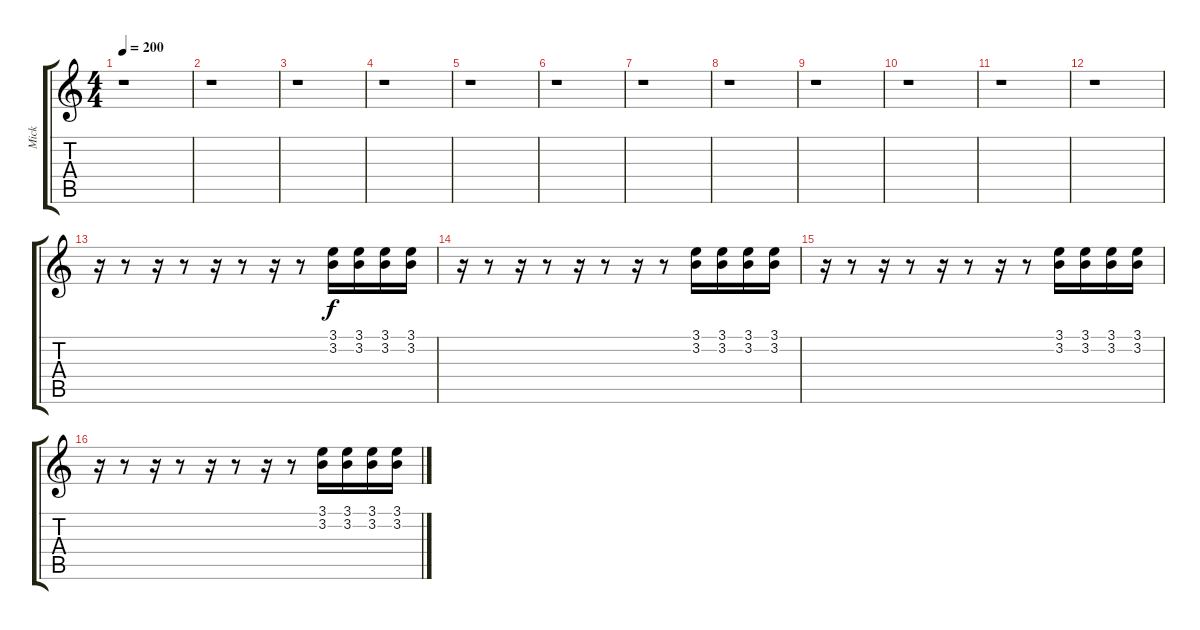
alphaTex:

\track ("Mick" "Mick") {instrument distortionguitar}
\staff {score tabs}
\tuning (Db4 Ab3 E3 B2 Gb2 B1) {hide}
\ts (4 4)
\tempo 200
\clef g2
\ks c
r.1{dy f instrument distortionguitar} |
r.1 |
r.1 |
r.1 |
r.1 |
r.1 |
r.1 |
r.1 |
r.1 |
r.1 |
r.1 |
r.1 |
r.16 r.8 r.16 r.8 r.16 r.8 r.16 r.8 (3.1 3.2).16 (3.1 3.2).16 (3.1 3.2).16 (3.1 3.2).16 |
r.16 r.8 r.16 r.8 r.16 r.8 r.16 r.8 (3.1 3.2).16 (3.1 3.2).16 (3.1 3.2).16 (3.1 3.2).16 |
r.16 r.8 r.16 r.8 r.16 r.8 r.16 r.8 (3.1 3.2).16 (3.1 3.2).16 (3.1 3.2).16 (3.1 3.2).16 |
r.16 r.8 r.16 r.8 r.16 r.8 r.16 r.8 (3.1 3.2).16 (3.1 3.2).16 (3.1 3.2).16 (3.1 3.2).16
